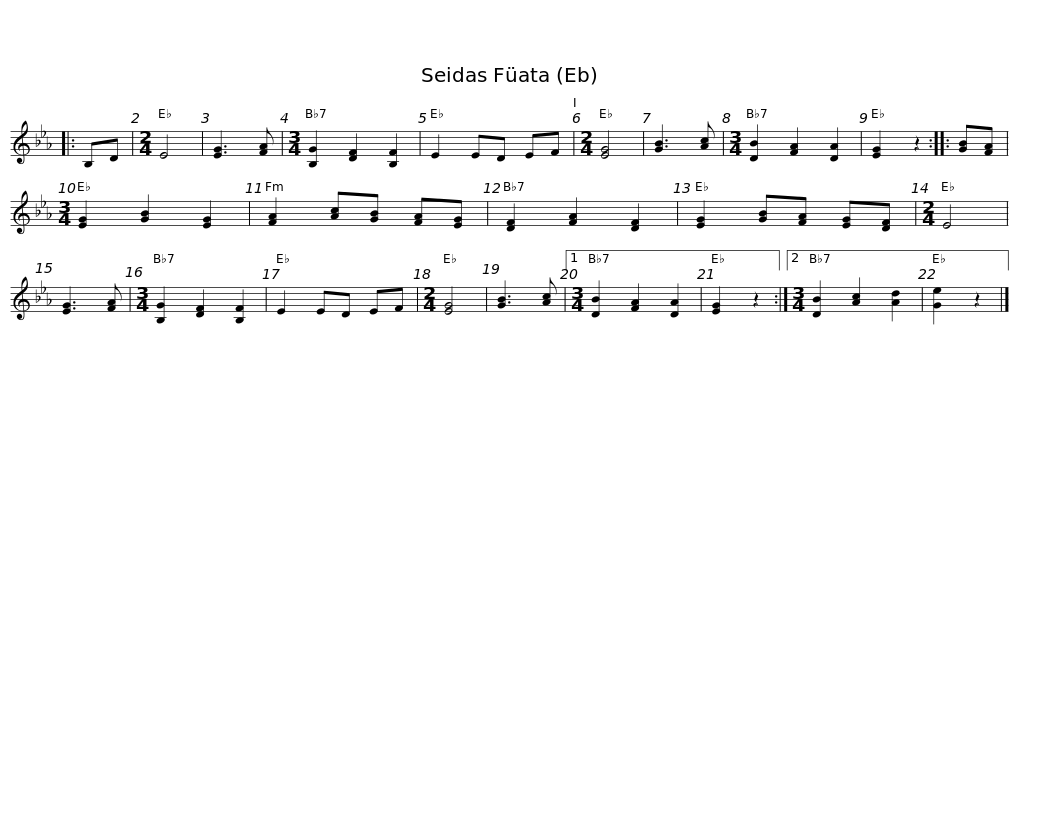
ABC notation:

X:1
L:1/8
M:none
I:linebreak $
K:Eb
V:1 treble
V:1
|: B,D |[M:2/4] E4 | [EG]3 [FA] |[M:3/4] [B,G]2 [DF]2 [B,F]2 | E2 ED EF | %5
[M:2/4] [EG]4 | [GB]3 [Ac] |[M:3/4] [DB]2 [FA]2 [DA]2 | [EG]2 z2 :: [GB][FA] | %10
[M:3/4] [EG]2 [GB]2 [EG]2 |$ [FA]2 [Ac][GB] [FA][EG] | [DF]2 [FA]2 [DF]2 | [EG]2 [GB][FA] [EG][DF] |[M:2/4] E4 | %15
 [EG]3 [FA] |[M:3/4] [B,G]2 [DF]2 [B,F]2 | E2 ED EF |[M:2/4] [EG]4 | [GB]3 [Ac] |1 %20
[M:3/4] [DB]2 [FA]2 [DA]2 | [EG]2 z2 :|2$[M:3/4] [DB]2 [Ac]2 [Ad]2 | [Ge]2 z2 |] %24
